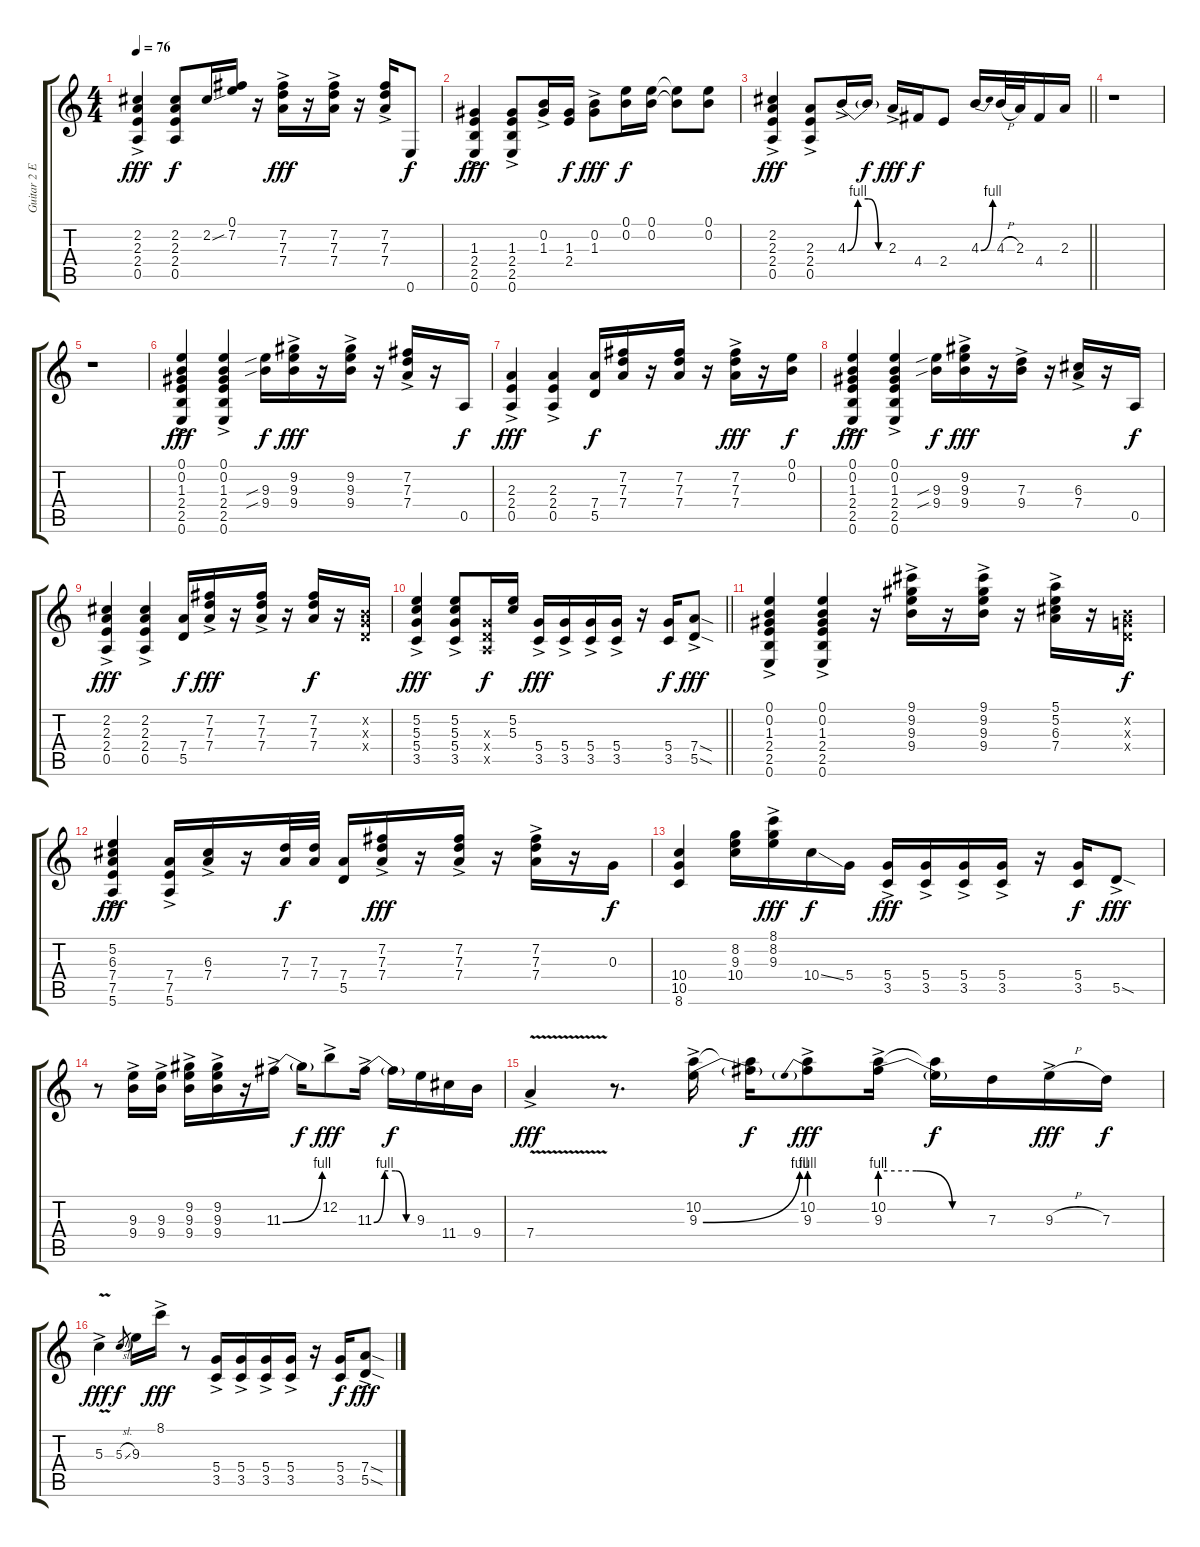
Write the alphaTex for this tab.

\track ("Guitar 2 Electric" "Guitar 2 E") {instrument overdrivenguitar}
\staff {score tabs}
\tuning (E4 B3 G3 D3 A2 E2) {hide}
\ts (4 4)
\tempo 76
\clef g2
\ks c
(2.2{ac} 2.3{ac} 2.4{ac} 0.5{ac}).4{dy fff} (2.2 2.3 2.4 0.5).8{dy f} 2.2{sou}.16 (0.1 7.2).16 r.16 (7.2{ac} 7.3{ac} 7.4{ac}).16{dy fff} r.16 (7.2{ac} 7.3{ac} 7.4{ac}).16 r.16 (7.2{ac} 7.3{ac} 7.4{ac}).16 0.6.8{dy f} |
(1.3{ac} 2.4{ac} 2.5{ac} 0.6{ac}).4{dy fff} (1.3{ac} 2.4{ac} 2.5{ac} 0.6{ac}).8 (0.2{ac} 1.3{ac}).16 (1.3 2.4).16{dy f} (0.2{ac} 1.3{ac}).8{dy fff} (0.1 0.2).16{dy f} (0.1 0.2).16 (0.1{t} 0.2{t}).8 (0.1 0.2).8 |
\barLineRight lightlight
(2.2{ac} 2.3{ac} 2.4{ac} 0.5{ac}).4{dy fff} (2.3{ac} 2.4{ac} 0.5{ac}).8 4.3{be (custom 0 0 15 4 30 4 45 0 60 0) ac}.16 4.3{t}.16{dy f} 2.3{ac}.16{dy fff} 4.4.16{dy f} 2.4.8 4.3{be (bend 0 0 60 4)}.16 4.3{h}.32 2.3.32 4.4.16 2.3.16 |
r.1 |
r.1 |
(0.1{ac} 0.2{ac} 1.3{ac} 2.4{ac} 2.5{ac} 0.6{ac}).4{dy fff} (0.1{ac} 0.2{ac} 1.3{ac} 2.4{ac} 2.5{ac} 0.6{ac}).4 (9.3{sib} 9.4{sib}).16{dy f} (9.2{ac} 9.3{ac} 9.4{ac}).16{dy fff} r.16 (9.2{ac} 9.3{ac} 9.4{ac}).16 r.16 (7.2{ac} 7.3{ac} 7.4{ac}).16 r.16 0.5.16{dy f} |
(2.3{ac} 2.4{ac} 0.5{ac}).4{dy fff} (2.3{ac} 2.4{ac} 0.5{ac}).4 (7.4 5.5).16{dy f} (7.2 7.3 7.4).16 r.16 (7.2 7.3 7.4).16 r.16 (7.2{ac} 7.3{ac} 7.4{ac}).16{dy fff} r.16 (0.1 0.2).16{dy f} |
(0.1{ac} 0.2{ac} 1.3{ac} 2.4{ac} 2.5{ac} 0.6{ac}).4{dy fff} (0.1{ac} 0.2{ac} 1.3{ac} 2.4{ac} 2.5{ac} 0.6{ac}).4 (9.3{sib} 9.4{sib}).16{dy f} (9.2{ac} 9.3{ac} 9.4{ac}).16{dy fff} r.16 (7.3{ac} 9.4{ac}).16 r.16 (6.3{ac} 7.4{ac}).16 r.16 0.5.16{dy f} |
(2.2{ac} 2.3{ac} 2.4{ac} 0.5{ac}).4{dy fff} (2.2{ac} 2.3{ac} 2.4{ac} 0.5{ac}).4 (7.4 5.5).16{dy f} (7.2{ac} 7.3{ac} 7.4{ac}).16{dy fff} r.16 (7.2{ac} 7.3{ac} 7.4{ac}).16 r.16 (7.2 7.3 7.4).16{dy f} r.16 (0.2{x} 0.3{x} 0.4{x}).16 |
\barLineRight lightlight
(5.2{ac} 5.3{ac} 5.4{ac} 3.5{ac}).4{dy fff} (5.2{ac} 5.3{ac} 5.4{ac} 3.5{ac}).8 (0.3{x} 0.4{x} 0.5{x}).16{dy f} (5.2 5.3).16 (5.4{ac} 3.5{ac}).16{dy fff} (5.4{ac} 3.5{ac}).16 (5.4{ac} 3.5{ac}).16 (5.4{ac} 3.5{ac}).16 r.16 (5.4 3.5).16{dy f} (7.4{sod ac} 5.5{sod ac}).8{dy fff} |
(0.1{ac} 0.2{ac} 1.3{ac} 2.4{ac} 2.5{ac} 0.6{ac}).4 (0.1{ac} 0.2{ac} 1.3{ac} 2.4{ac} 2.5{ac} 0.6{ac}).4 r.16 (9.1{ac} 9.2{ac} 9.3{ac} 9.4{ac}).16 r.16 (9.1{ac} 9.2{ac} 9.3{ac} 9.4{ac}).16 r.16 (5.1{ac} 5.2{ac} 6.3{ac} 7.4{ac}).16 r.16 (0.2{x} 0.3{x} 0.4{x}).16{dy f} |
(5.2{ac} 6.3{ac} 7.4{ac} 7.5{ac} 5.6{ac}).4{dy fff} (7.4{ac} 7.5{ac} 5.6{ac}).16 (6.3{ac} 7.4{ac}).16 r.16 (7.3 7.4).32{dy f} (7.3 7.4).32 (7.4 5.5).16 (7.2{ac} 7.3{ac} 7.4{ac}).16{dy fff} r.16 (7.2{ac} 7.3{ac} 7.4{ac}).16 r.16 (7.2{ac} 7.3{ac} 7.4{ac}).16 r.16 0.3.16{dy f} |
(10.4 10.5 8.6).4 (8.2 9.3 10.4).16 (8.1{ac} 8.2{ac} 9.3{ac}).16{dy fff} 10.4{ss}.16{dy f} 5.4.16 (5.4{ac} 3.5{ac}).16{dy fff} (5.4{ac} 3.5{ac}).16 (5.4{ac} 3.5{ac}).16 (5.4{ac} 3.5{ac}).16 r.16 (5.4 3.5).16{dy f} 5.5{sod ac}.8{dy fff} |
r.8 (9.3{ac} 9.4{ac}).16 (9.3{ac} 9.4{ac}).16 (9.2{ac} 9.3{ac} 9.4{ac}).16 (9.2{ac} 9.3{ac} 9.4{ac}).16 r.16 11.3{be (bend 0 0 60 4) ac}.16 11.3{t}.16{dy f} 12.2{ac}.8{dy fff} 11.3{be (custom 0 0 15 4 30 4 45 0 60 0) ac}.16 11.3{t}.16{dy f} 9.3.16 11.4.16 9.4.16 |
7.4{v ac}.4{dy fff} r.8{d} (10.2{ac} 9.3{be (bend 0 0 60 4) ac}).16 (10.2{t} 9.3{t}).16{dy f} (10.2{ac} 9.3{be (prebend 0 4 60 4) ac}).8{dy fff} (10.2{ac} 9.3{be (custom 0 4 20 4 40 0 60 0) ac}).16 (10.2{t} 9.3{t}).16{dy f} 7.3.16 9.3{h ac}.16{dy fff} 7.3.16{dy f} |
5.3{v ac}.4{dy fff} 5.3{sl}.8{gr dy f} 9.3.16 8.1{ac}.16{dy fff} r.8 (5.4{ac} 3.5{ac}).16 (5.4{ac} 3.5{ac}).16 (5.4{ac} 3.5{ac}).16 (5.4{ac} 3.5{ac}).16 r.16 (5.4 3.5).16{dy f} (7.4{sod ac} 5.5{sod ac}).8{dy fff}
